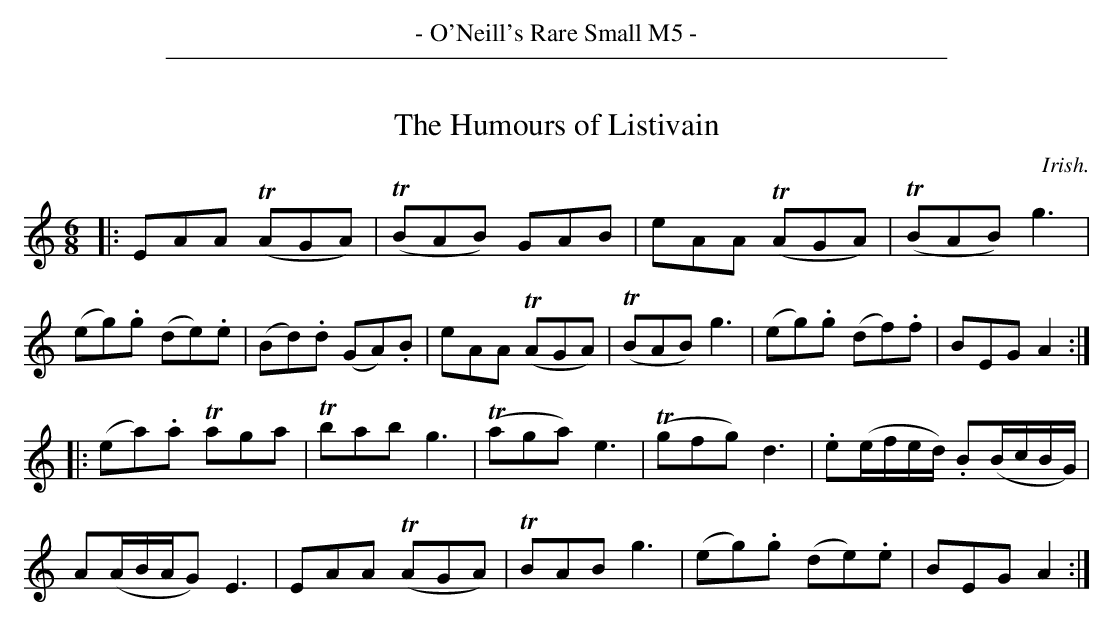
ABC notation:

X:1
T: The Humours of Listivain
O: Irish.
M: 6/8
L: 1/8
K: Am	# Also in G major in many collections.
|:\
EAA (TAGA) | (TBAB) GAB | eAA (TAGA) | (TBAB) g3 | (eg).g (de).e |\
(Bd).d (GA).B | eAA (TAGA) | (TBAB) g3 | (eg).g (df).f | BEG A2 ::
(ea).a Taga | Tbab g3 | (Taga) e3 | (Tgfg)d3 | .e(e/f/e/d/) .B(B/c/B/G/) |\
A(A/B/A/G) E3 | EAA (TAGA) | TBAB g3 | (eg).g (de).e | BEG A2 :|
